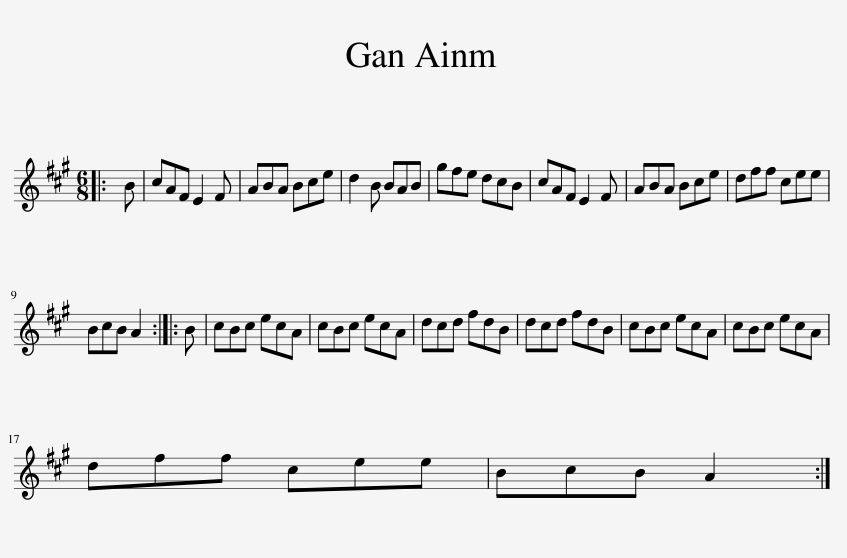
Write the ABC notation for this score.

X:1
L:1/8
M:6/8
I:linebreak $
K:A
V:1 treble
V:1
|: B | cAF E2 F | ABA Bce | d2 B BAB | gfe dcB | %5
 cAF E2 F | ABA Bce | dff cee |$ BcB A2 :: B | %10
 cBc ecA | cBc ecA | dcd fdB | dcd fdB | cBc ecA | %15
 cBc ecA |$ dff cee | BcB A2 :| %18
